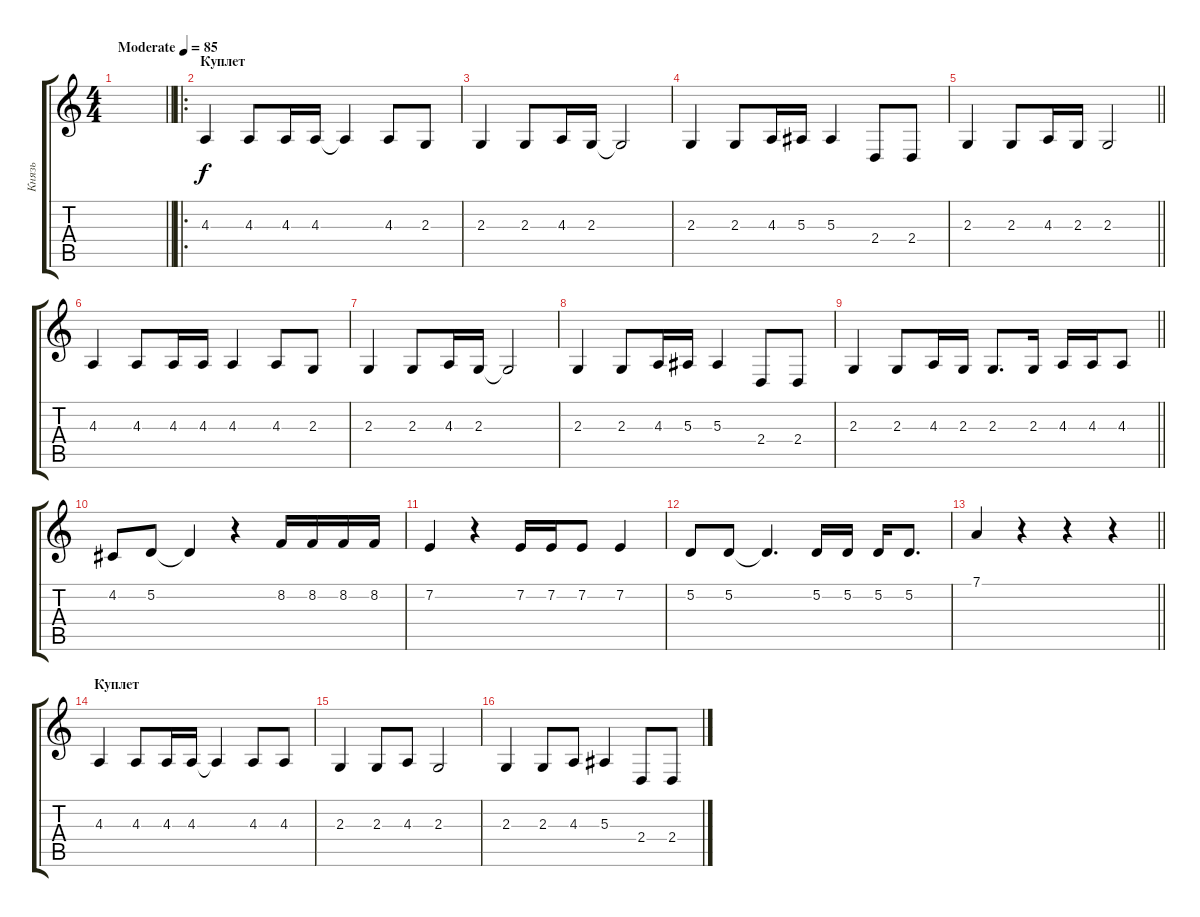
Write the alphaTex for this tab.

\track ("Князь" "Князь") {instrument viola}
\staff {score tabs}
\tuning (D4 A3 F3 C3 G2 D2) {hide}
\ts (4 4)
\tempo (85 "Moderate")
\clef g2
\barLineRight lightlight
\ks c
|
\ro
\section ("" "Куплет")
4.3.4 4.3.8 4.3.16 4.3.16 4.3{t}.4 4.3.8 2.3.8 |
2.3.4 2.3.8 4.3.16 2.3.16 2.3{t}.2 |
2.3.4 2.3.8 4.3.16 5.3.16 5.3.4 2.4.8 2.4.8 |
\barLineRight lightlight
2.3.4 2.3.8 4.3.16 2.3.16 2.3.2 |
4.3.4 4.3.8 4.3.16 4.3.16 4.3.4 4.3.8 2.3.8 |
2.3.4 2.3.8 4.3.16 2.3.16 2.3{t}.2 |
2.3.4 2.3.8 4.3.16 5.3.16 5.3.4 2.4.8 2.4.8 |
\barLineRight lightlight
2.3.4 2.3.8 4.3.16 2.3.16 2.3.8{d} 2.3.16 4.3.16 4.3.16 4.3.8 |
4.2.8 5.2.8 5.2{t}.4 r.4 8.2.16 8.2.16 8.2.16 8.2.16 |
7.2.4 r.4 7.2.16 7.2.16 7.2.8 7.2.4 |
5.2.8 5.2.8 5.2{t}.4{d} 5.2.16 5.2.16 5.2.16 5.2.8{d} |
\barLineRight lightlight
7.1.4 r.4 r.4 r.4 |
\section ("" "Куплет")
4.3.4 4.3.8 4.3.16 4.3.16 4.3{t}.4 4.3.8 4.3.8 |
2.3.4 2.3.8 4.3.8 2.3.2 |
2.3.4 2.3.8 4.3.8 5.3.4 2.4.8 2.4.8
